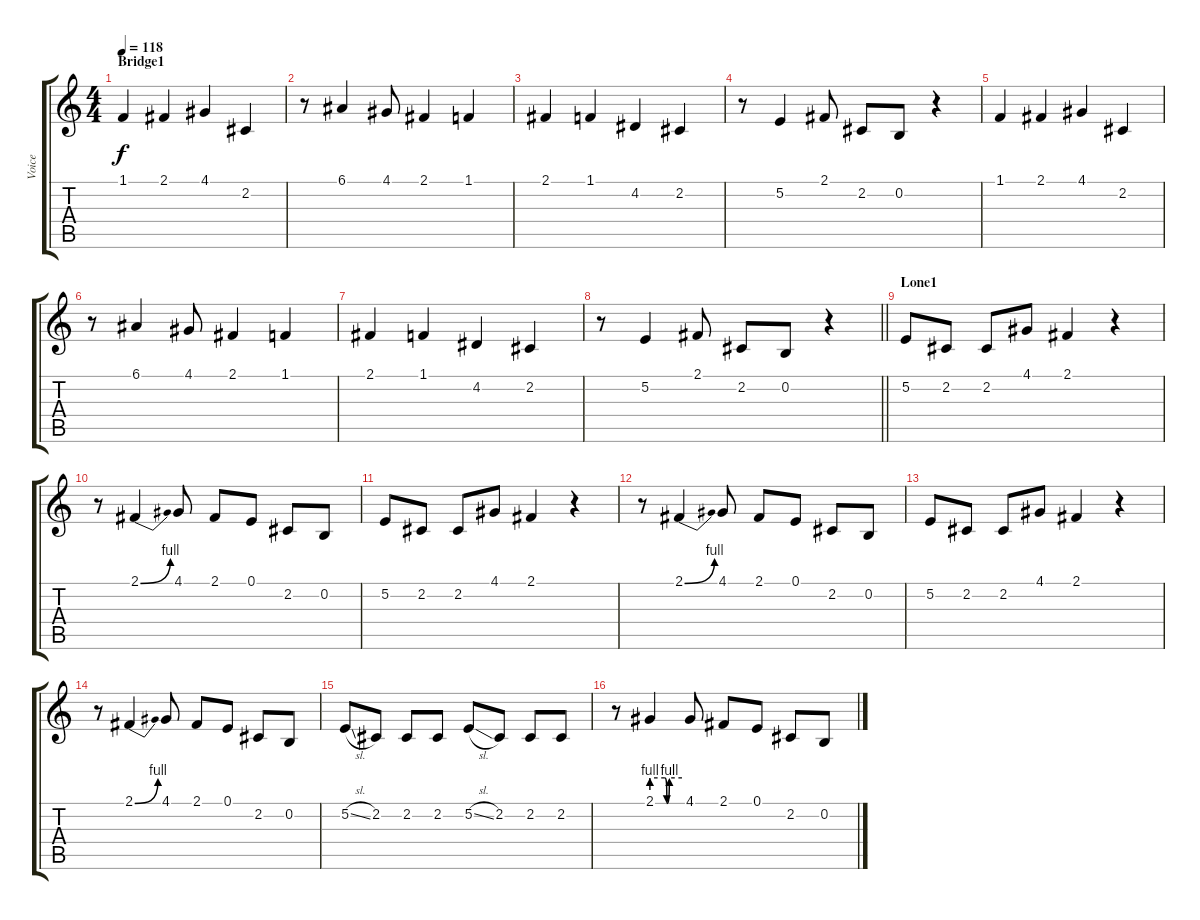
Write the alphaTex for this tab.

\track ("Voice" "Voice") {instrument altosax}
\staff {score tabs}
\tuning (E4 B3 G3 D3 A2 E2) {hide}
\ts (4 4)
\section ("" "Bridge1")
\tempo 118
\clef g2
\ks c
1.1.4{dy f} 2.1.4 4.1.4 2.2.4 |
r.8 6.1.4 4.1.8 2.1.4 1.1.4 |
2.1.4 1.1.4 4.2.4 2.2.4 |
r.8 5.2.4 2.1.8 2.2.8 0.2.8 r.4 |
1.1.4 2.1.4 4.1.4 2.2.4 |
r.8 6.1.4 4.1.8 2.1.4 1.1.4 |
2.1.4 1.1.4 4.2.4 2.2.4 |
\barLineRight lightlight
r.8 5.2.4 2.1.8 2.2.8 0.2.8 r.4 |
\section ("" "Lone1")
5.2.8 2.2.8 2.2.8 4.1.8 2.1.4 r.4 |
r.8 2.1{be (bend 0 0 60 4)}.4 4.1.8 2.1.8 0.1.8 2.2.8 0.2.8 |
5.2.8 2.2.8 2.2.8 4.1.8 2.1.4 r.4 |
r.8 2.1{be (bend 0 0 60 4)}.4 4.1.8 2.1.8 0.1.8 2.2.8 0.2.8 |
5.2.8 2.2.8 2.2.8 4.1.8 2.1.4 r.4 |
r.8 2.1{be (bend 0 0 60 4)}.4 4.1.8 2.1.8 0.1.8 2.2.8 0.2.8 |
5.2{sl}.8 2.2.8 2.2.8 2.2.8 5.2{sl}.8 2.2.8 2.2.8 2.2.8 |
r.8 2.1{be (custom 0 4 26 4 30 0 35 4 60 4)}.4 4.1.8 2.1.8 0.1.8 2.2.8 0.2.8
